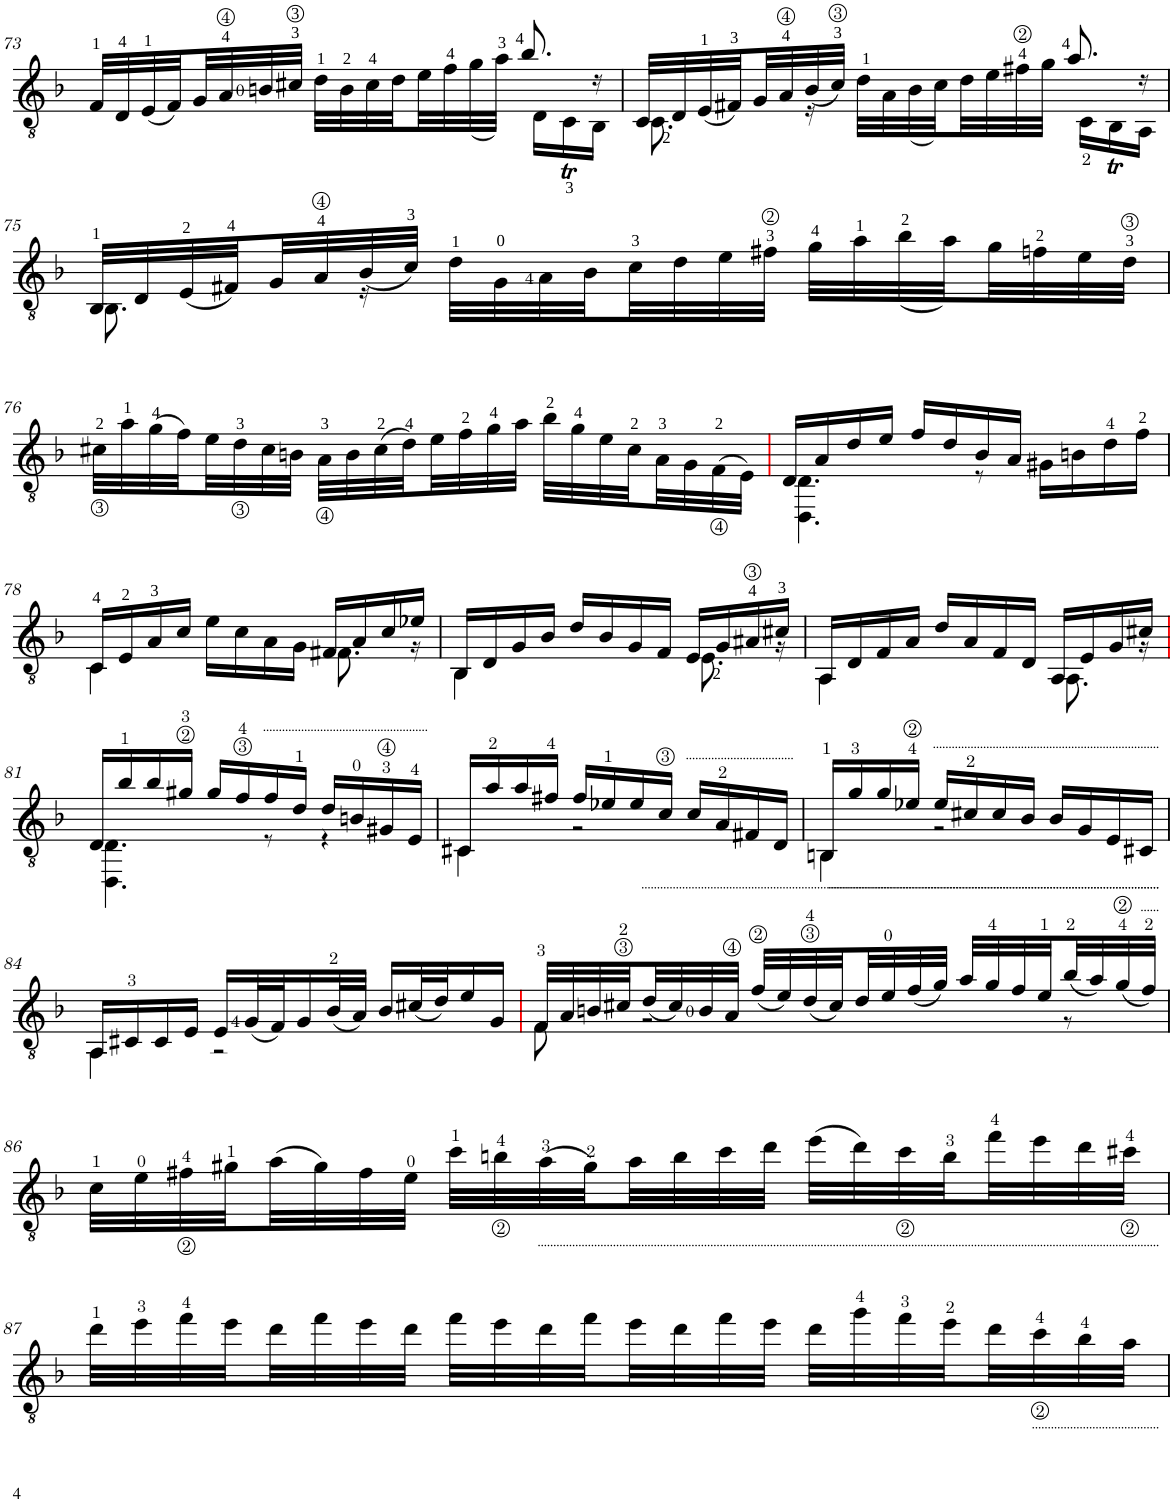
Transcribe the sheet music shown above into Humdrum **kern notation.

**kern
*part1
*staff1
*I"Guitar
!!LO:PB:g=z
*clefGv2
*k[b-]
*M3/4
=73
*^
32F/LLL	16ryy
32D/	.
*v	*v
(<32E/
32F/)
32G/
32A/
32Bn/
32c#X/JJJ
32d\LLL
32B\
32c#\
32d\
32e\
32f\
(<32g\
32a\JJJ)
8.b-/
*^
.	16D\LL
.	16CT\
16r	16BB-\JJ
=74	=74
32C/LLL	8.C\
32D/	.
(<32E/	.
32F#X/)	.
32G/	.
32A/	.
(<32B-/	16r
32c/JJJ)	.
32d\LLL	16ryy
32A\	.
*v	*v
(<32B-\
32c\)
32d\
32e\
32f#X\
32g\JJJ
8.a/
*^
.	16C\LL
.	16BB-T\
16r	16AA\JJ
!!LO:LB:g=z	!!
=75	=75
32BB-/LLL	8.BB-\
32D/	.
(<32E/	.
32F#X/)	.
32G/	.
32A/	.
(<32B-/	16r
32c/JJJ)	.
32d\LLL	2ryy
32G\	.
32A\	.
32B-\	.
32c\	.
32d\	.
32e\	.
32f#X\JJJ	.
32g\LLL	.
32a\	.
(<32b-\	.
32a\)	.
32g\	.
32fn\	.
32e\	.
32d\JJJ	.
*v	*v
!!LO:LB:g=z
=76
32c#X<\LLL
32a\
(32g\
32f\)
32e\
32d<\
32c#\
32Bn\JJJ
32A<\LLL
32B\
(32c#\
32d\)
32e\
32f\
32g\
32a\JJJ
32b-\LLL
32g\
32e\
32c#\
32A\
32G\
(32F<\
32E\JJJ)
=77
*^
16D/LL	4.DD\ 4.D\
16A/	.
16d/	.
16e/JJ	.
16f/LL	.
16d/	.
16B-/	8r
16A/JJ	.
16G#X\LL	4ryy
16Bn\	.
16d\	.
16f\JJ	.
!!LO:LB:g=z	!!
=78	=78
16C/LL	4C\
16E/	.
16A/	.
16c/JJ	.
16e\LL	4ryy
16c\	.
16A\	.
16G\JJ	.
16F#X/LL	8.F#X\
16A/	.
16c/	.
16e-X/JJ	16r
=79	=79
16BB-/LL	4BB-\
16D/	.
16G/	.
16B-/JJ	.
16d/LL	4ryy
16B-/	.
16G/	.
16F/JJ	.
16E/LL	8.E\
16G/	.
16A#X/	.
16c#X/JJ	16r
=80	=80
16AA/LL	4AA\
16D/	.
16F/	.
16A/JJ	.
16d/LL	4ryy
16A/	.
16F/	.
16D/JJ	.
16AA/LL	8.AA\
16E/	.
16G/	.
16c#X/JJ	16r
!!LO:LB:g=z	!!
=81	=81
16D/LL	4.DD\ 4.D\
16b-/	.
16b-/	.
16g#X/JJ	.
16g#/LL	.
16f/	.
16f/	8r
16d/JJ	.
16d/LL	4r
16Bn/	.
16G#X/	.
16E/JJ	.
=82	=82
16C#X/LL	4C#\
16a/	.
16a/	.
16f#X/JJ	.
16f#/LL	2r
16e-X/	.
16e-/	.
16c/JJ	.
16c/LL	.
16A/	.
16F#X/	.
16D/JJ	.
=83	=83
16BBn/LL	4BB\
16g/	.
16g/	.
16e-X/JJ	.
16e-/LL	2r
16c#X/	.
16c#/	.
16B-/JJ	.
16B-/LL	.
16G/	.
16E/	.
16C#X/JJ	.
!!LO:LB:g=z	!!
=84	=84
16AA/LL	4AA\
16C#X/	.
16C#/	.
16E/JJ	.
16E/LL	2r
(<32G/L	.
32F/J)	.
16G/	.
(<32B-/L	.
32A/JJJ)	.
16B-/LL	.
(<32c#X/L	.
32d/J)	.
16e/	.
16G/JJ	.
=85	=85
32F/LLL	8F\
32A/	.
32Bn/	.
32c#X/	.
(<32d/	2r
32c#/)	.
32B/	.
32A/JJJ	.
(<32f/LLL	.
32e/)	.
(<32d/	.
32c#/)	.
32d/	.
32e/	.
(<32f/	.
32g/JJJ)	.
32a/LLL	.
32g/	.
32f/	.
32e/	.
(<32b-/	8r
32a/)	.
(<32g/	.
32f/JJJ)	.
*v	*v
!!LO:LB:g=z
=86
32c\LLL
32e\
32f#X<\
32g#X\
(32a\
32g#\)
32f#\
32e\JJJ
32cc\LLL
32bn<\
(32a\
32g#\)
32a\
32b\
32cc\
32dd\JJJ
(32ee\LLL
32dd\)
32cc<\
32b\
32ff\
32ee\
32dd\
32cc#X<\JJJ
!!LO:LB:g=z
=87
32dd\LLL
32ee\
32ff\
32ee\
32dd\
32ff\
32ee\
32dd\JJJ
32ff\LLL
32ee\
32dd\
32ff\
32ee\
32dd\
32ff\
32ee\JJJ
32dd\LLL
32gg\
32ff\
32ee\
32dd\
32cc<\
32b-\
32a\JJJ
=
*-
